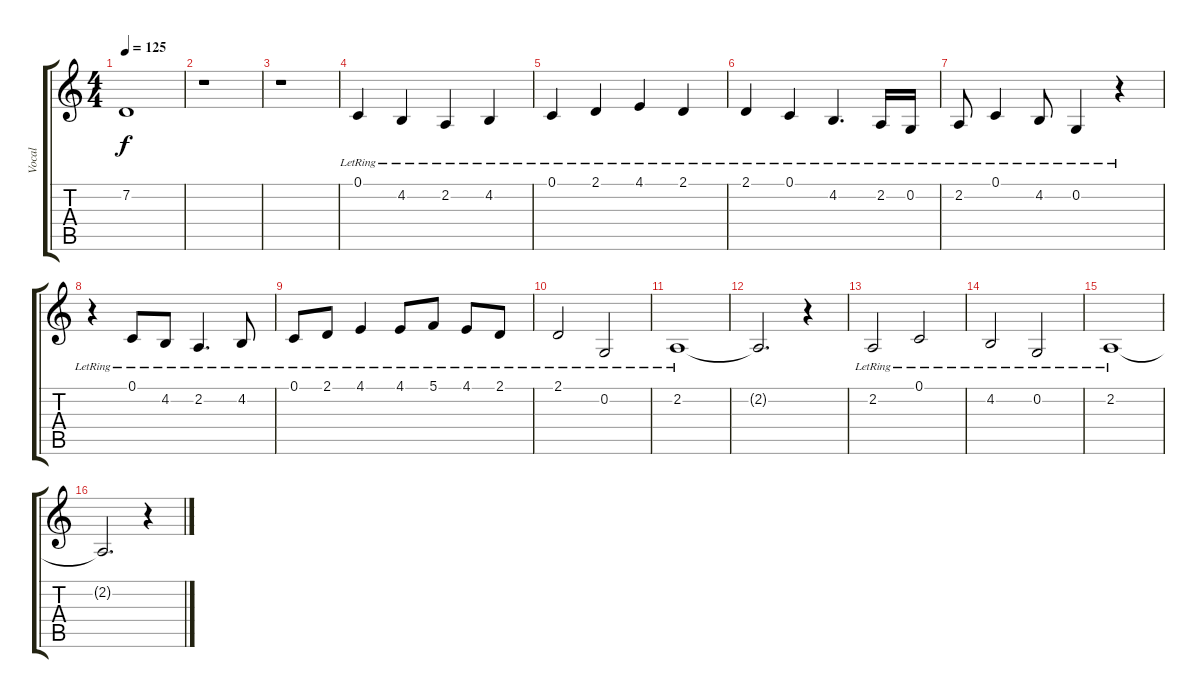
\track ("Vocal" "Vocal") {instrument brightacousticpiano}
\staff {score tabs}
\tuning (C4 G3 Eb3 Bb2 F2 C2) {hide}
\ts (4 4)
\tempo 125
\clef g2
\ks c
7.2{t}.1{dy f} |
r.1 |
r.1 |
0.1{lr}.4 4.2{lr}.4 2.2{lr}.4 4.2{lr}.4 |
0.1{lr}.4 2.1{lr}.4 4.1{lr}.4 2.1{lr}.4 |
2.1{lr}.4 0.1{lr}.4 4.2{lr}.4{d} 2.2{lr}.16 0.2{lr}.16 |
2.2{lr}.8 0.1{lr}.4 4.2{lr}.8 0.2{lr}.4 r.4 |
r.4 0.1{lr}.8 4.2{lr}.8 2.2{lr}.4{d} 4.2{lr}.8 |
0.1{lr}.8 2.1{lr}.8 4.1{lr}.4 4.1{lr}.8 5.1{lr}.8 4.1{lr}.8 2.1{lr}.8 |
2.1{lr}.2 0.2{lr}.2 |
2.2{lr}.1 |
2.2{t}.2{d} r.4 |
2.2{lr}.2 0.1{lr}.2 |
4.2{lr}.2 0.2{lr}.2 |
2.2{lr}.1 |
2.2{t}.2{d} r.4
